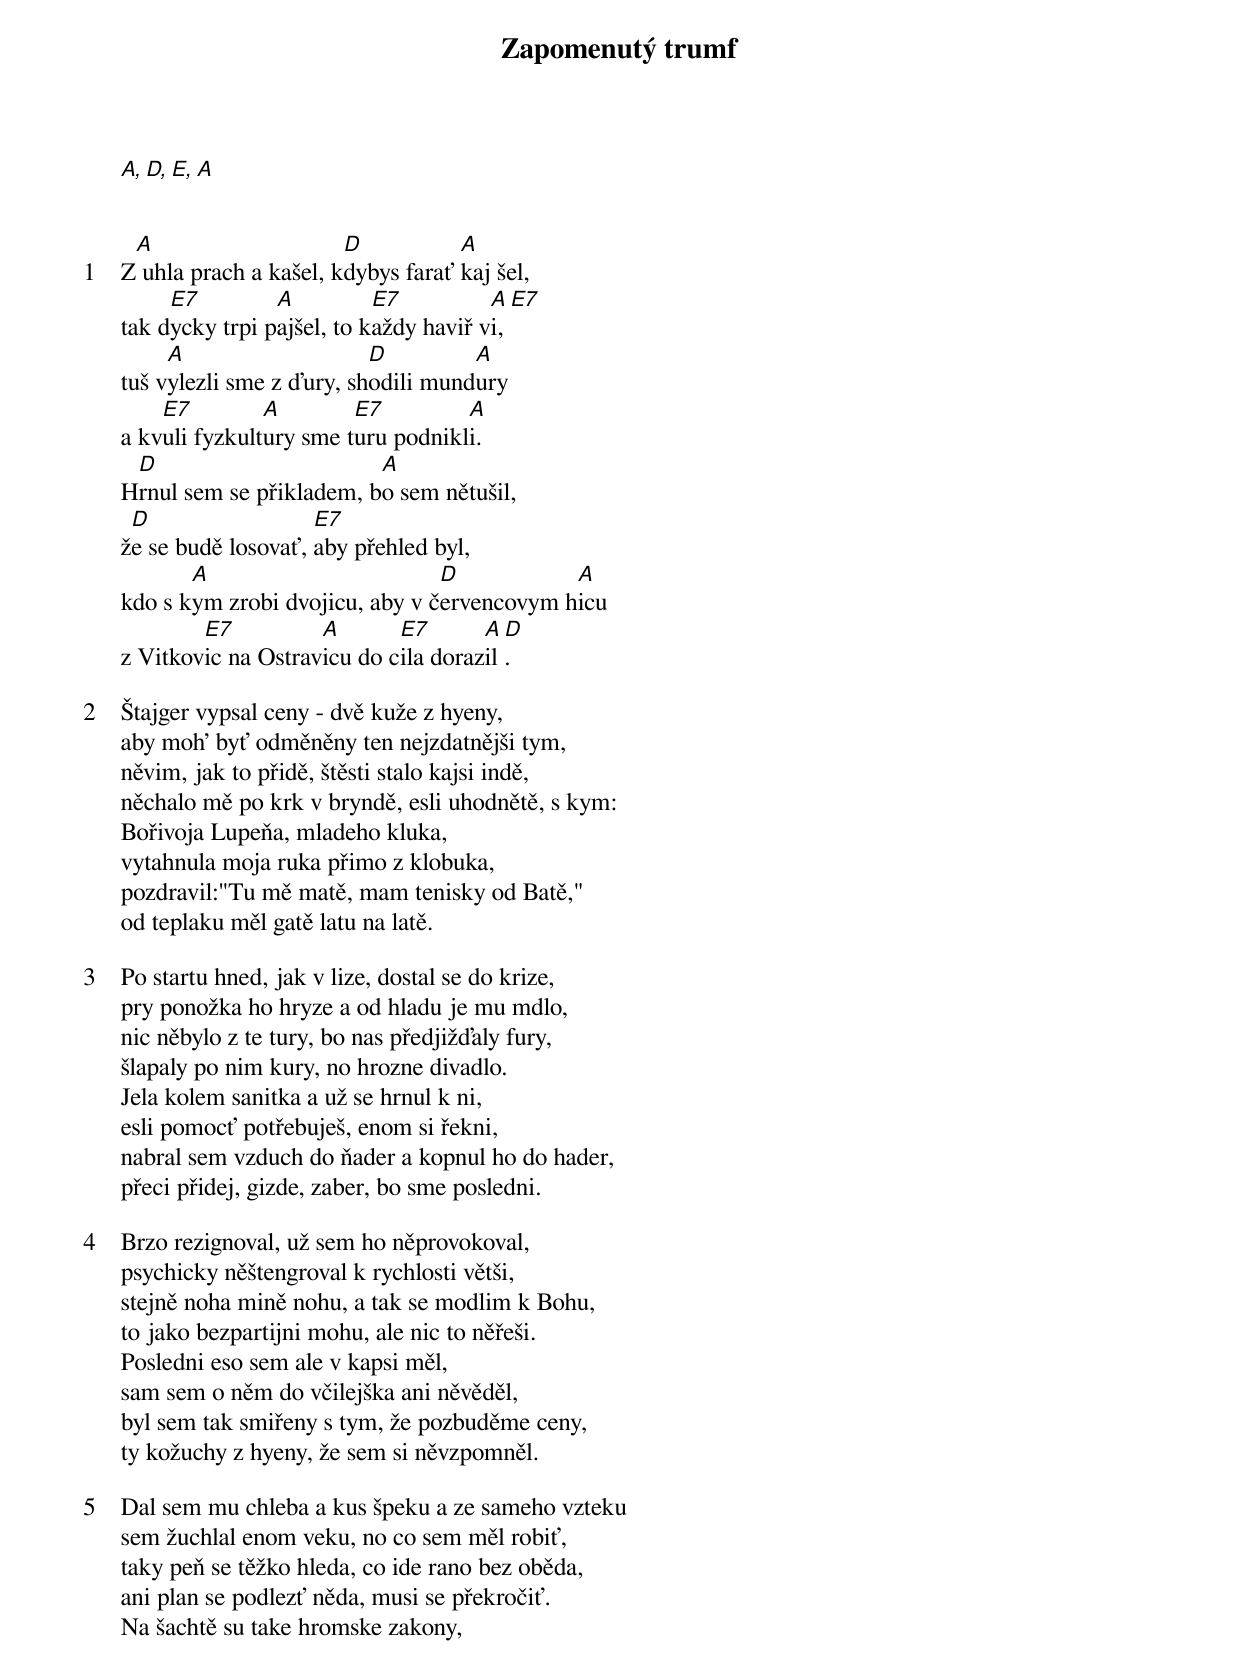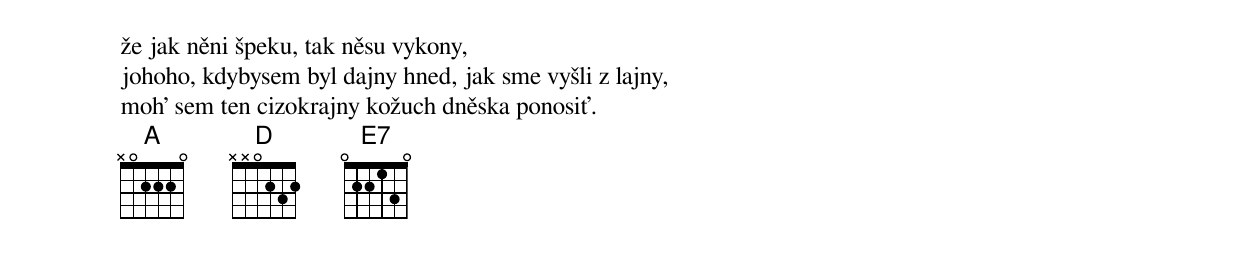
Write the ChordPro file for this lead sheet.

{title: Zapomenutý trumf}
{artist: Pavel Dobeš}

{start_of_intro}
[A, D, E, A]
{end_of_intro}

{sov: 0}

{sov: 1}
Z[A] uhla prach a kašel, k[D]dybys farať [A]kaj šel,
tak d[E7]ycky trpi p[A]ajšel, to k[E7]aždy haviř v[A]i,[E7]
tuš v[A]ylezli sme z ďury, sh[D]odili mund[A]ury
a kv[E7]uli fyzkult[A]ury sme t[E7]uru podnikl[A]i.
H[D]rnul sem se přikladem, b[A]o sem nětušil,
ž[D]e se budě losovať, [E7]aby přehled byl,
kdo s k[A]ym zrobi dvojicu, aby v č[D]ervencovym h[A]icu
z Vitkov[E7]ic na Ostrav[A]icu do c[E7]ila doraz[A]il[D].
{eov}

{sov: 2}
Štajger vypsal ceny - dvě kuže z hyeny,
aby moh' byť odměněny ten nejzdatnějši tym,
něvim, jak to přidě, štěsti stalo kajsi indě,
něchalo mě po krk v bryndě, esli uhodnětě, s kym:
Bořivoja Lupeňa, mladeho kluka,
vytahnula moja ruka přimo z klobuka,
pozdravil:"Tu mě matě, mam tenisky od Batě,"
od teplaku měl gatě latu na latě.
{eov}

{sov: 3}
Po startu hned, jak v lize, dostal se do krize,
pry ponožka ho hryze a od hladu je mu mdlo,
nic něbylo z te tury, bo nas předjižďaly fury,
šlapaly po nim kury, no hrozne divadlo.
Jela kolem sanitka a už se hrnul k ni,
esli pomocť potřebuješ, enom si řekni,
nabral sem vzduch do ňader a kopnul ho do hader,
přeci přidej, gizde, zaber, bo sme posledni.
{eov}

{sov: 4}
Brzo rezignoval, už sem ho něprovokoval,
psychicky něštengroval k rychlosti větši,
stejně noha mině nohu, a tak se modlim k Bohu,
to jako bezpartijni mohu, ale nic to něřeši.
Posledni eso sem ale v kapsi měl,
sam sem o něm do včilejška ani něvěděl,
byl sem tak smiřeny s tym, že pozbuděme ceny,
ty kožuchy z hyeny, že sem si něvzpomněl.
{eov}

{sov: 5}
Dal sem mu chleba a kus špeku a ze sameho vzteku
sem žuchlal enom veku, no co sem měl robiť,
taky peň se těžko hleda, co ide rano bez oběda,
ani plan se podlezť něda, musi se překročiť.
Na šachtě su take hromske zakony,
že jak něni špeku, tak něsu vykony,
johoho, kdybysem byl dajny hned, jak sme vyšli z lajny,
moh' sem ten cizokrajny kožuch dněska ponosiť.
{eov}
